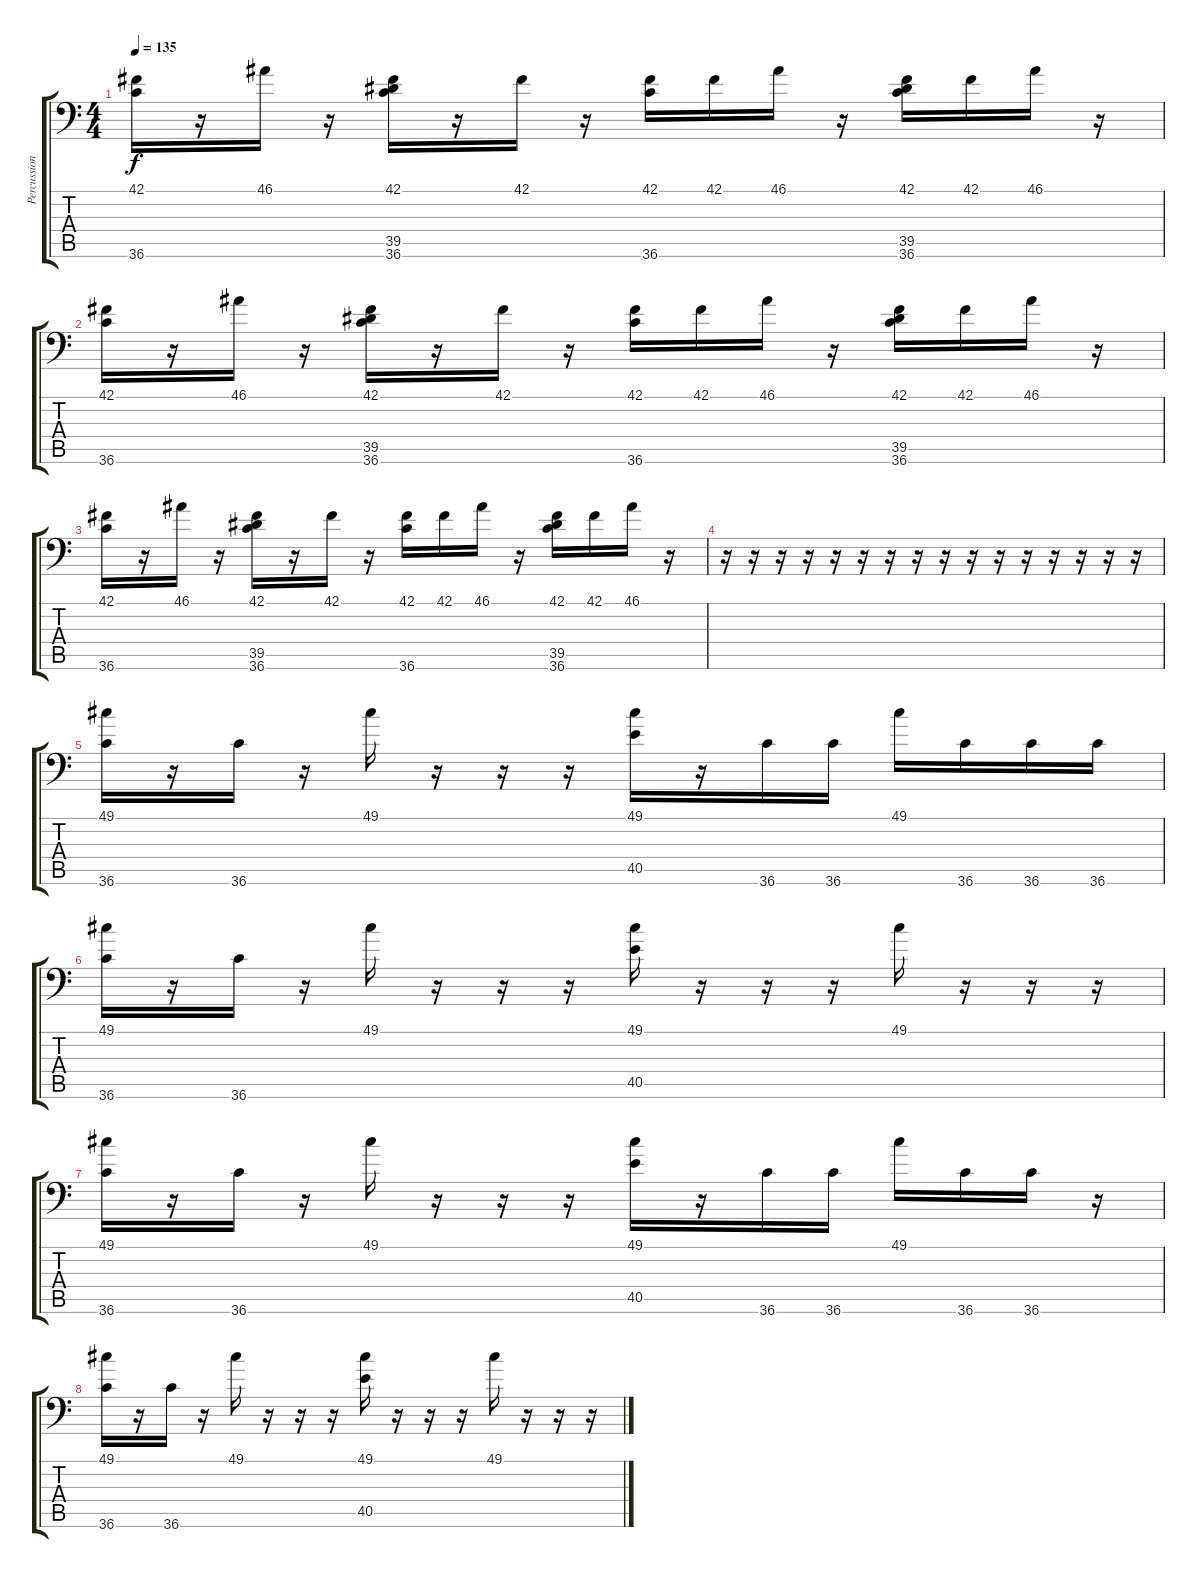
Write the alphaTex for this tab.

\track ("Percussion" "Percussion") {instrument acousticgrandpiano}
\staff {score tabs}
\tuning (C-1 C-1 C-1 C-1 C-1 C-1) {hide}
\ts (4 4)
\tempo 135
\clef f4
\ks c
(42.1 36.6).16{dy f} r.16 46.1.16 r.16 (42.1 39.5 36.6).16 r.16 42.1.16 r.16 (42.1 36.6).16 42.1.16 46.1.16 r.16 (42.1 39.5 36.6).16 42.1.16 46.1.16 r.16 |
(42.1 36.6).16 r.16 46.1.16 r.16 (42.1 39.5 36.6).16 r.16 42.1.16 r.16 (42.1 36.6).16 42.1.16 46.1.16 r.16 (42.1 39.5 36.6).16 42.1.16 46.1.16 r.16 |
(42.1 36.6).16 r.16 46.1.16 r.16 (42.1 39.5 36.6).16 r.16 42.1.16 r.16 (42.1 36.6).16 42.1.16 46.1.16 r.16 (42.1 39.5 36.6).16 42.1.16 46.1.16 r.16 |
r.16 r.16 r.16 r.16 r.16 r.16 r.16 r.16 r.16 r.16 r.16 r.16 r.16 r.16 r.16 r.16 |
(49.1 36.6).16 r.16 36.6.16 r.16 49.1.16 r.16 r.16 r.16 (49.1 40.5).16 r.16 36.6.16 36.6.16 49.1.16 36.6.16 36.6.16 36.6.16 |
(49.1 36.6).16 r.16 36.6.16 r.16 49.1.16 r.16 r.16 r.16 (49.1 40.5).16 r.16 r.16 r.16 49.1.16 r.16 r.16 r.16 |
(49.1 36.6).16 r.16 36.6.16 r.16 49.1.16 r.16 r.16 r.16 (49.1 40.5).16 r.16 36.6.16 36.6.16 49.1.16 36.6.16 36.6.16 r.16 |
(49.1 36.6).16 r.16 36.6.16 r.16 49.1.16 r.16 r.16 r.16 (49.1 40.5).16 r.16 r.16 r.16 49.1.16 r.16 r.16 r.16
